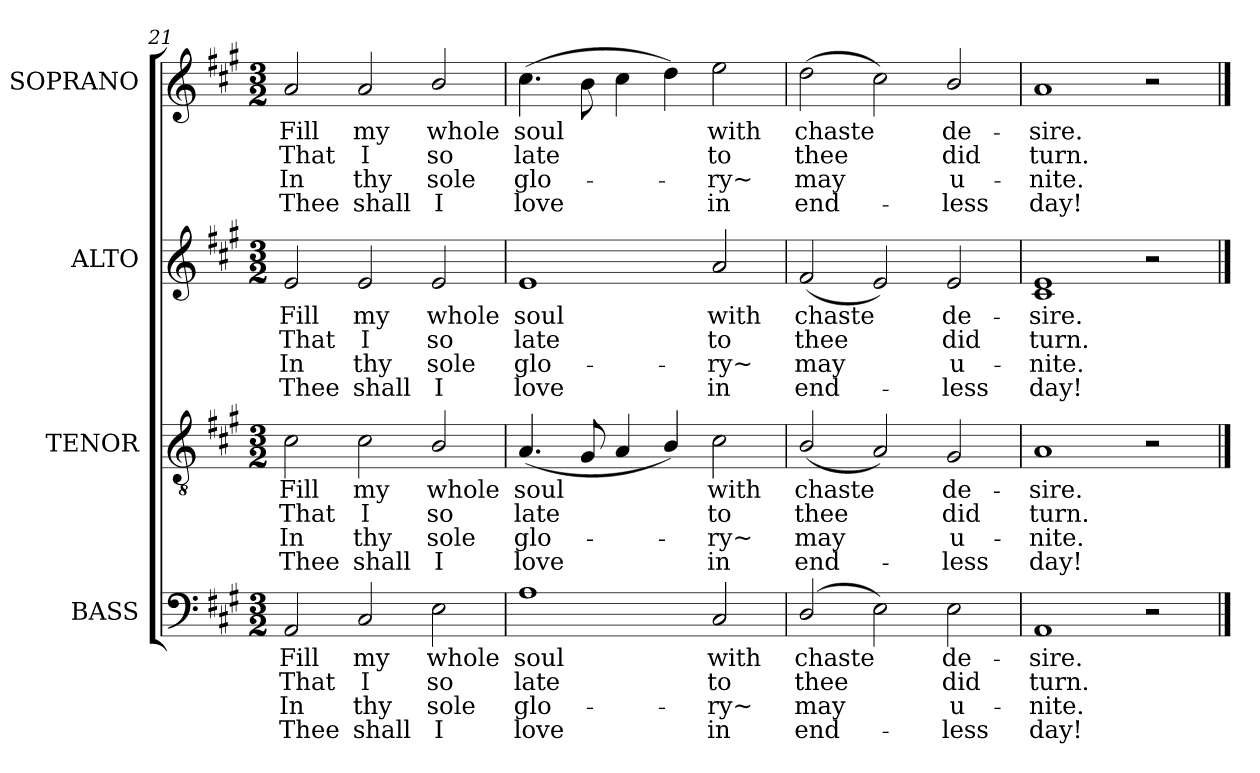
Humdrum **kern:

**kern	**text	**text	**text	**text	**kern	**text	**text	**text	**text	**kern	**text	**text	**text	**text	**kern	**text	**text	**text	**text
*part4	*part4	*part4	*part4	*part4	*part3	*part3	*part3	*part3	*part3	*part2	*part2	*part2	*part2	*part2	*part1	*part1	*part1	*part1	*part1
*staff4	*staff4	*staff4	*staff4	*staff4	*staff3	*staff3	*staff3	*staff3	*staff3	*staff2	*staff2	*staff2	*staff2	*staff2	*staff1	*staff1	*staff1	*staff1	*staff1
*I"BASS	*	*	*	*	*I"TENOR	*	*	*	*	*I"ALTO	*	*	*	*	*I"SOPRANO	*	*	*	*
*I'B.	*	*	*	*	*I'T.	*	*	*	*	*I'A.	*	*	*	*	*I'S.	*	*	*	*
*clefF4	*	*	*	*	*clefGv2	*	*	*	*	*clefG2	*	*	*	*	*clefG2	*	*	*	*
*	*	*	*	*	*ITrd7c12	*	*	*	*	*	*	*	*	*	*	*	*	*	*
*k[f#c#g#]	*	*	*	*	*k[f#c#g#]	*	*	*	*	*k[f#c#g#]	*	*	*	*	*k[f#c#g#]	*	*	*	*
*A:	*	*	*	*	*A:	*	*	*	*	*A:	*	*	*	*	*A:	*	*	*	*
*M3/2	*	*	*	*	*M3/2	*	*	*	*	*M3/2	*	*	*	*	*M3/2	*	*	*	*
=21	=21	=21	=21	=21	=21	=21	=21	=21	=21	=21	=21	=21	=21	=21	=21	=21	=21	=21	=21
!	!LO:LY:b:color=#000000	!LO:LY:b:color=#000000	!LO:LY:b:color=#000000	!LO:LY:b:color=#000000	!	!	!	!	!	!	!	!	!	!	!	!	!	!	!
!	!	!	!	!	!	!LO:LY:b:color=#000000	!LO:LY:b:color=#000000	!LO:LY:b:color=#000000	!LO:LY:b:color=#000000	!	!	!	!	!	!	!	!	!	!
!	!	!	!	!	!	!	!	!	!	!	!LO:LY:b:color=#000000	!LO:LY:b:color=#000000	!LO:LY:b:color=#000000	!LO:LY:b:color=#000000	!	!	!	!	!
!	!	!	!	!	!	!	!	!	!	!	!	!	!	!	!	!LO:LY:b:color=#000000	!LO:LY:b:color=#000000	!LO:LY:b:color=#000000	!LO:LY:b:color=#000000
2AAi/	Fill	That	In	Thee	2C#i\	Fill	That	In	Thee	2ei/	Fill	That	In	Thee	2ai/	Fill	That	In	Thee
!	!LO:LY:b:color=#000000	!LO:LY:b:color=#000000	!LO:LY:b:color=#000000	!LO:LY:b:color=#000000	!	!	!	!	!	!	!	!	!	!	!	!	!	!	!
!	!	!	!	!	!	!LO:LY:b:color=#000000	!LO:LY:b:color=#000000	!LO:LY:b:color=#000000	!LO:LY:b:color=#000000	!	!	!	!	!	!	!	!	!	!
!	!	!	!	!	!	!	!	!	!	!	!LO:LY:b:color=#000000	!LO:LY:b:color=#000000	!LO:LY:b:color=#000000	!LO:LY:b:color=#000000	!	!	!	!	!
!	!	!	!	!	!	!	!	!	!	!	!	!	!	!	!	!LO:LY:b:color=#000000	!LO:LY:b:color=#000000	!LO:LY:b:color=#000000	!LO:LY:b:color=#000000
2C#i/	my	I	thy	shall	2C#i\	my	I	thy	shall	2ei/	my	I	thy	shall	2ai/	my	I	thy	shall
!	!LO:LY:b:color=#000000	!LO:LY:b:color=#000000	!LO:LY:b:color=#000000	!LO:LY:b:color=#000000	!	!	!	!	!	!	!	!	!	!	!	!	!	!	!
!	!	!	!	!	!	!LO:LY:b:color=#000000	!LO:LY:b:color=#000000	!LO:LY:b:color=#000000	!LO:LY:b:color=#000000	!	!	!	!	!	!	!	!	!	!
!	!	!	!	!	!	!	!	!	!	!	!LO:LY:b:color=#000000	!LO:LY:b:color=#000000	!LO:LY:b:color=#000000	!LO:LY:b:color=#000000	!	!	!	!	!
!	!	!	!	!	!	!	!	!	!	!	!	!	!	!	!	!LO:LY:b:color=#000000	!LO:LY:b:color=#000000	!LO:LY:b:color=#000000	!LO:LY:b:color=#000000
2Ei\	whole	so	sole	I	2BBi/	whole	so	sole	I	2ei/	whole	so	sole	I	2bi/	whole	so	sole	I
=22	=22	=22	=22	=22	=22	=22	=22	=22	=22	=22	=22	=22	=22	=22	=22	=22	=22	=22	=22
!	!LO:LY:b:color=#000000	!LO:LY:b:color=#000000	!LO:LY:b:color=#000000	!LO:LY:b:color=#000000	!	!	!	!	!	!	!	!	!	!	!	!	!	!	!
!	!	!	!	!	!	!LO:LY:b:color=#000000	!LO:LY:b:color=#000000	!LO:LY:b:color=#000000	!LO:LY:b:color=#000000	!	!	!	!	!	!	!	!	!	!
!	!	!	!	!	!	!	!	!	!	!	!LO:LY:b:color=#000000	!LO:LY:b:color=#000000	!LO:LY:b:color=#000000	!LO:LY:b:color=#000000	!	!	!	!	!
!	!	!	!	!	!	!	!	!	!	!	!	!	!	!	!	!LO:LY:b:color=#000000	!LO:LY:b:color=#000000	!LO:LY:b:color=#000000	!LO:LY:b:color=#000000
1Ai	soul	late	glo-	-love	(4.AAi/	soul	late	glo-	-love	1ei	soul	late	glo-	-love	(4.cc#i\	soul	late	glo-	-love
.	.	.	.	.	8GG#i/	.	.	.	.	.	.	.	.	.	8bi\	.	.	.	.
.	.	.	.	.	4AAi/	.	.	.	.	.	.	.	.	.	4cc#i\	.	.	.	.
.	.	.	.	.	4BBi/)	.	.	.	.	.	.	.	.	.	4ddi\)	.	.	.	.
!	!LO:LY:b:color=#000000	!LO:LY:b:color=#000000	!LO:LY:b:color=#000000	!LO:LY:b:color=#000000	!	!	!	!	!	!	!	!	!	!	!	!	!	!	!
!	!	!	!	!	!	!LO:LY:b:color=#000000	!LO:LY:b:color=#000000	!LO:LY:b:color=#000000	!LO:LY:b:color=#000000	!	!	!	!	!	!	!	!	!	!
!	!	!	!	!	!	!	!	!	!	!	!LO:LY:b:color=#000000	!LO:LY:b:color=#000000	!LO:LY:b:color=#000000	!LO:LY:b:color=#000000	!	!	!	!	!
!	!	!	!	!	!	!	!	!	!	!	!	!	!	!	!	!LO:LY:b:color=#000000	!LO:LY:b:color=#000000	!LO:LY:b:color=#000000	!LO:LY:b:color=#000000
2C#i/	with	to	ry~	in	2C#i\	with	to	ry~	in	2ai/	with	to	ry~	in	2eei\	with	to	ry~	in
=23	=23	=23	=23	=23	=23	=23	=23	=23	=23	=23	=23	=23	=23	=23	=23	=23	=23	=23	=23
!	!LO:LY:b:color=#000000	!LO:LY:b:color=#000000	!LO:LY:b:color=#000000	!LO:LY:b:color=#000000	!	!	!	!	!	!	!	!	!	!	!	!	!	!	!
!	!	!	!	!	!	!LO:LY:b:color=#000000	!LO:LY:b:color=#000000	!LO:LY:b:color=#000000	!LO:LY:b:color=#000000	!	!	!	!	!	!	!	!	!	!
!	!	!	!	!	!	!	!	!	!	!	!LO:LY:b:color=#000000	!LO:LY:b:color=#000000	!LO:LY:b:color=#000000	!LO:LY:b:color=#000000	!	!	!	!	!
!	!	!	!	!	!	!	!	!	!	!	!	!	!	!	!	!LO:LY:b:color=#000000	!LO:LY:b:color=#000000	!LO:LY:b:color=#000000	!LO:LY:b:color=#000000
(2Di/	chaste	thee	may	end-	(2BBi/	chaste	thee	may	end-	(2f#i/	chaste	thee	may	end-	(2ddi\	chaste	thee	may	end-
2Ei\)	.	.	.	.	2AAi/)	.	.	.	.	2ei/)	.	.	.	.	2cc#i\)	.	.	.	.
!	!LO:LY:b:color=#000000	!LO:LY:b:color=#000000	!LO:LY:b:color=#000000	!LO:LY:b:color=#000000	!	!	!	!	!	!	!	!	!	!	!	!	!	!	!
!	!	!	!	!	!	!LO:LY:b:color=#000000	!LO:LY:b:color=#000000	!LO:LY:b:color=#000000	!LO:LY:b:color=#000000	!	!	!	!	!	!	!	!	!	!
!	!	!	!	!	!	!	!	!	!	!	!LO:LY:b:color=#000000	!LO:LY:b:color=#000000	!LO:LY:b:color=#000000	!LO:LY:b:color=#000000	!	!	!	!	!
!	!	!	!	!	!	!	!	!	!	!	!	!	!	!	!	!LO:LY:b:color=#000000	!LO:LY:b:color=#000000	!LO:LY:b:color=#000000	!LO:LY:b:color=#000000
2Ei\	de-	did	-u-	-less	2GG#i/	de-	did	-u-	-less	2ei/	de-	did	-u-	-less	2bi/	de-	did	-u-	-less
=24	=24	=24	=24	=24	=24	=24	=24	=24	=24	=24	=24	=24	=24	=24	=24	=24	=24	=24	=24
!	!LO:LY:b:color=#000000	!LO:LY:b:color=#000000	!LO:LY:b:color=#000000	!LO:LY:b:color=#000000	!	!	!	!	!	!	!	!	!	!	!	!	!	!	!
!	!	!	!	!	!	!LO:LY:b:color=#000000	!LO:LY:b:color=#000000	!LO:LY:b:color=#000000	!LO:LY:b:color=#000000	!	!	!	!	!	!	!	!	!	!
!	!	!	!	!	!	!	!	!	!	!	!LO:LY:b:color=#000000	!LO:LY:b:color=#000000	!LO:LY:b:color=#000000	!LO:LY:b:color=#000000	!	!	!	!	!
!	!	!	!	!	!	!	!	!	!	!	!	!	!	!	!	!LO:LY:b:color=#000000	!LO:LY:b:color=#000000	!LO:LY:b:color=#000000	!LO:LY:b:color=#000000
1AAi	-sire.	turn.	nite.	day!	1AAi	-sire.	turn.	nite.	day!	1c#i 1ei	-sire.	turn.	nite.	day!	1ai	-sire.	turn.	nite.	day!
2r	.	.	.	.	2r	.	.	.	.	2r	.	.	.	.	2r	.	.	.	.
==	==	==	==	==	==	==	==	==	==	==	==	==	==	==	==	==	==	==	==
*-	*-	*-	*-	*-	*-	*-	*-	*-	*-	*-	*-	*-	*-	*-	*-	*-	*-	*-	*-
